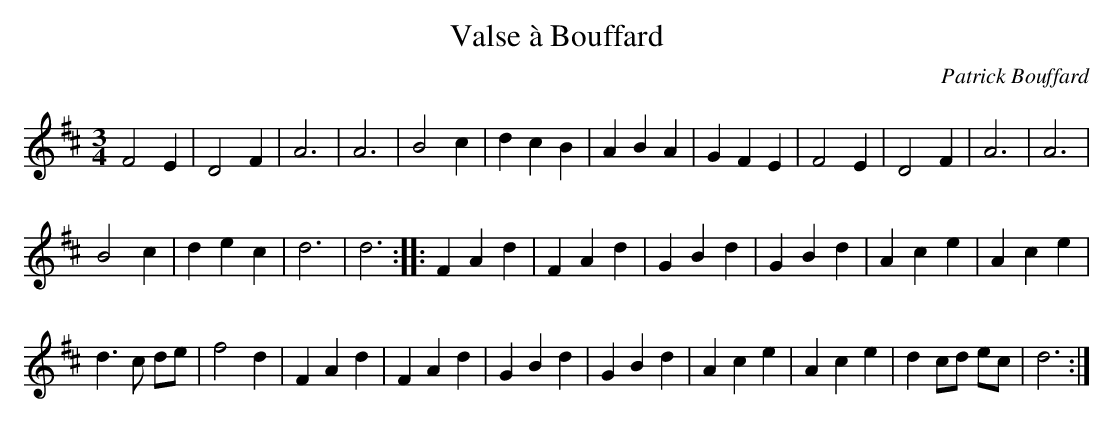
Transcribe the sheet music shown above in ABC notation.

X:1
T:Valse à Bouffard
C:Patrick Bouffard
L:1/4
M:3/4
K:D major
F2E|D2F|A3|A3|B2c|dcB|ABA|GFE|F2E|D2F|A3|A3|
B2c|dec|d3|d3:| |:FAd|FAd|GBd|GBd|Ace|Ace|
d>c d/2e/2|f2d|FAd|FAd|GBd|GBd|Ace|Ace|dc/2d/2 e/2c/2|d3:|
